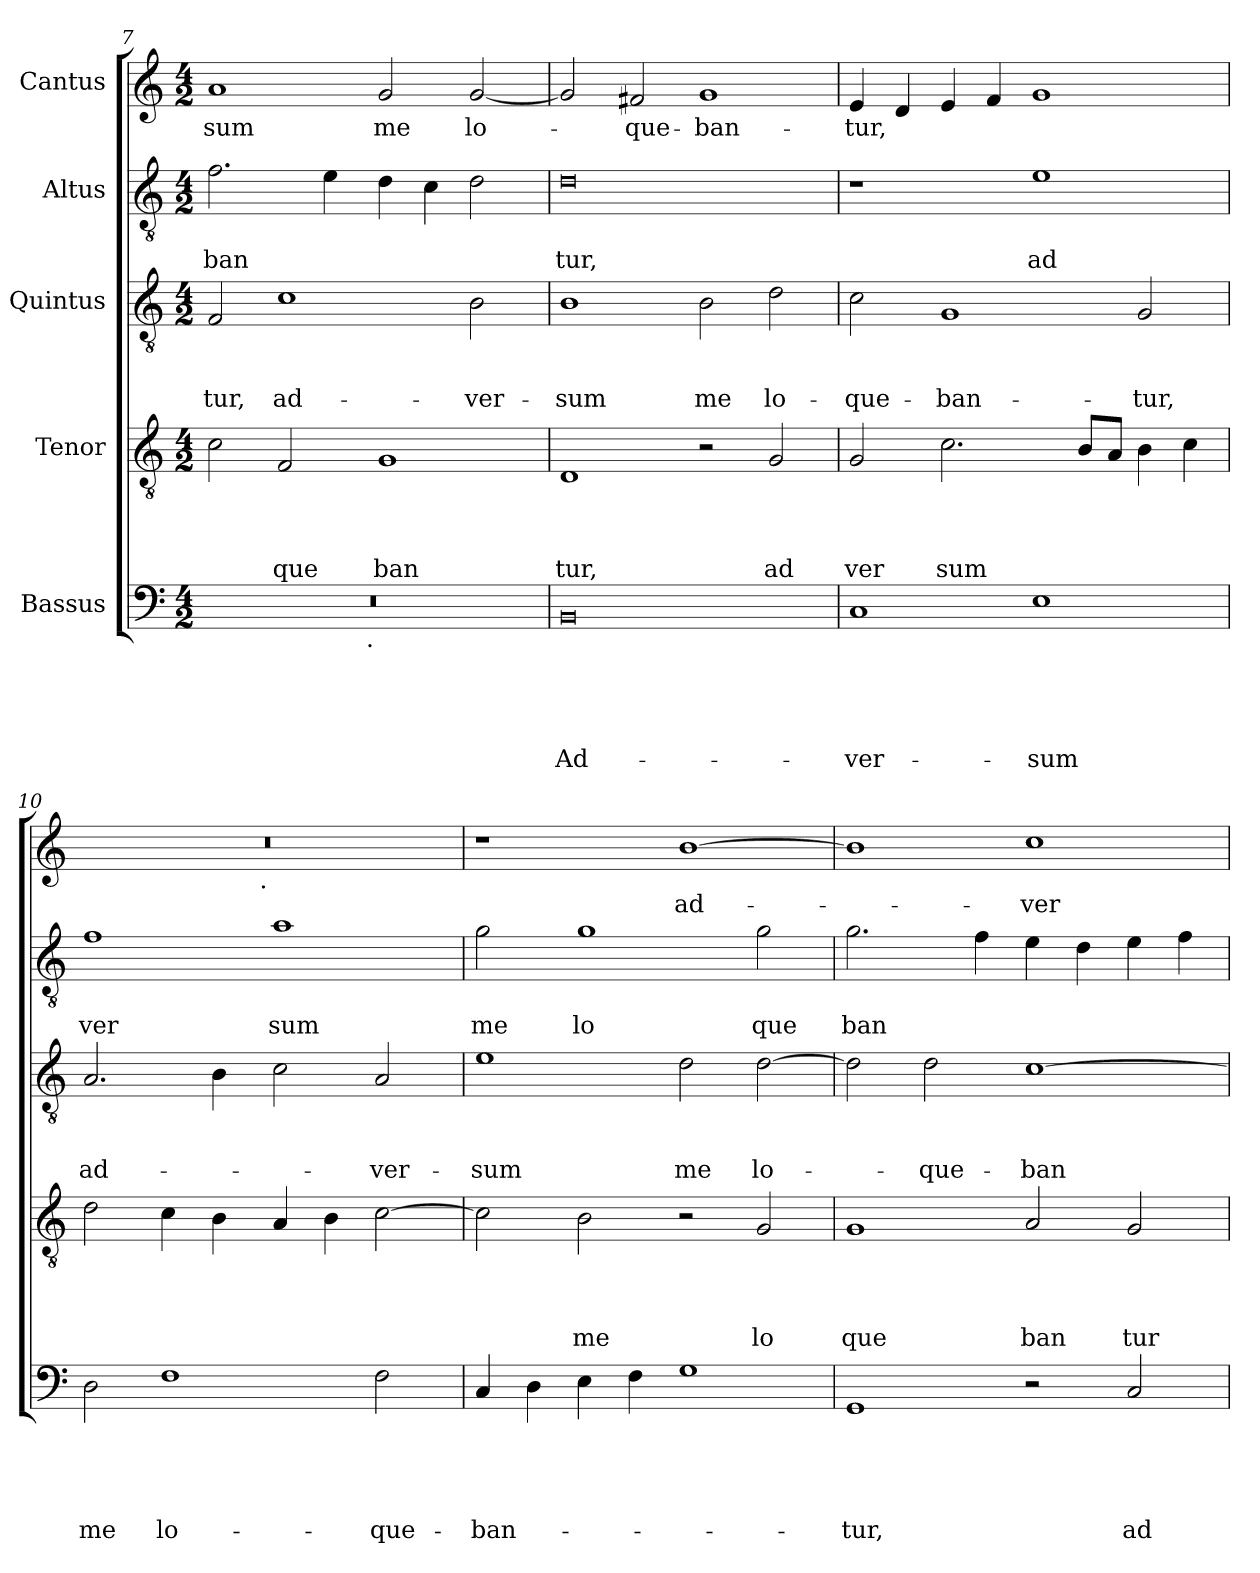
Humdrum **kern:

**kern	**text	**text	**text	**text	**text	**kern	**text	**text	**text	**text	**kern	**text	**text	**text	**kern	**text	**text	**kern	**text
*part5	*part5	*part5	*part5	*part5	*part5	*part4	*part4	*part4	*part4	*part4	*part3	*part3	*part3	*part3	*part2	*part2	*part2	*part1	*part1
*staff5	*staff5	*staff5	*staff5	*staff5	*staff5	*staff4	*staff4	*staff4	*staff4	*staff4	*staff3	*staff3	*staff3	*staff3	*staff2	*staff2	*staff2	*staff1	*staff1
*I"Bassus	*	*	*	*	*	*I"Tenor	*	*	*	*	*I"Quintus	*	*	*	*I"Altus	*	*	*I"Cantus	*
!!LO:LB:g=z
*clefF4	*	*	*	*	*	*clefGv2	*	*	*	*	*clefGv2	*	*	*	*clefGv2	*	*	*clefG2	*
*k[]	*	*	*	*	*	*k[]	*	*	*	*	*k[]	*	*	*	*k[]	*	*	*k[]	*
*C:	*	*	*	*	*	*C:	*	*	*	*	*C:	*	*	*	*C:	*	*	*C:	*
*M4/2	*	*	*	*	*	*M4/2	*	*	*	*	*M4/2	*	*	*	*M4/2	*	*	*M4/2	*
=7	=7	=7	=7	=7	=7	=7	=7	=7	=7	=7	=7	=7	=7	=7	=7	=7	=7	=7	=7
!	!	!	!	!	!	!	!	!	!	!	!	!	!	!LO:LY:b	!	!	!LO:LY:b	!	!LO:LY:b
*^	*	*	*	*	*	*	*	*	*	*	*	*	*	*	*	*	*	*	*
0r	2ryy	.	.	.	.	.	2c\	.	.	.	.	2F/	.	.	-tur,	2.f\	.	ban	1a	sum
!	!	!	!	!	!	!	!	!	!	!	!LO:LY:b	!	!	!	!LO:LY:b	!	!	!	!	!
.	4...ryy	.	.	.	.	.	2F/	.	.	.	que	1c	.	.	ad-	.	.	.	.	.
.	.	.	.	.	.	.	.	.	.	.	.	.	.	.	.	4e\	.	.	.	.
!	!LO:TX:b:t=.	!	!	!	!	!	!	!	!	!	!	!	!	!	!	!	!	!	!	!
.	1ryy	.	.	.	.	.	.	.	.	.	.	.	.	.	.	.	.	.	.	.
!	!	!	!	!	!	!	!	!	!	!	!LO:LY:b	!	!	!	!	!	!	!	!	!LO:LY:b
.	.	.	.	.	.	.	1G	.	.	.	ban	.	.	.	.	4d\	.	.	2g/	me
.	.	.	.	.	.	.	.	.	.	.	.	.	.	.	.	4c\	.	.	.	.
!	!	!	!	!	!	!	!	!	!	!	!	!	!	!	!LO:LY:b	!	!	!	!	!LO:LY:b
.	.	.	.	.	.	.	.	.	.	.	.	2B\	.	.	-ver-	2d\	.	.	[<2g/	lo-
.	32ryy	.	.	.	.	.	.	.	.	.	.	.	.	.	.	.	.	.	.	.
=8	=8	=8	=8	=8	=8	=8	=8	=8	=8	=8	=8	=8	=8	=8	=8	=8	=8	=8	=8	=8
!	!	!	!	!	!	!LO:LY:b	!	!	!	!	!LO:LY:b	!	!	!	!LO:LY:b	!	!	!LO:LY:b	!	!
*v	*v	*	*	*	*	*	*	*	*	*	*	*	*	*	*	*	*	*	*	*
0BB	.	.	.	.	Ad-	1D	.	.	.	tur,	1B	.	.	-sum	0d	.	tur,	2g/]	.
!	!	!	!	!	!	!	!	!	!	!	!	!	!	!	!	!	!	!	!LO:LY:b
.	.	.	.	.	.	.	.	.	.	.	.	.	.	.	.	.	.	2f#X/	-que-
!	!	!	!	!	!	!	!	!	!	!	!	!	!	!LO:LY:b	!	!	!	!	!LO:LY:b
.	.	.	.	.	.	2r	.	.	.	.	2B\	.	.	me	.	.	.	1g	-ban-
!	!	!	!	!	!	!	!	!	!	!LO:LY:b	!	!	!	!LO:LY:b	!	!	!	!	!
.	.	.	.	.	.	2G/	.	.	.	ad	2d\	.	.	lo-	.	.	.	.	.
=9	=9	=9	=9	=9	=9	=9	=9	=9	=9	=9	=9	=9	=9	=9	=9	=9	=9	=9	=9
!	!	!	!	!	!LO:LY:b	!	!	!	!	!LO:LY:b	!	!	!	!LO:LY:b	!	!	!	!	!LO:LY:b
1C	.	.	.	.	-ver-	2G/	.	.	.	ver	2c\	.	.	-que-	1r	.	.	4e/	-tur,
.	.	.	.	.	.	.	.	.	.	.	.	.	.	.	.	.	.	4d/	.
!	!	!	!	!	!	!	!	!	!	!LO:LY:b	!	!	!	!LO:LY:b	!	!	!	!	!
.	.	.	.	.	.	2.c\	.	.	.	sum	1G	.	.	-ban-	.	.	.	4e/	.
.	.	.	.	.	.	.	.	.	.	.	.	.	.	.	.	.	.	4f/	.
!	!	!	!	!	!LO:LY:b	!	!	!	!	!	!	!	!	!	!	!	!LO:LY:b	!	!
1E	.	.	.	.	-sum	.	.	.	.	.	.	.	.	.	1e	.	ad	1g	.
.	.	.	.	.	.	8B/L	.	.	.	.	.	.	.	.	.	.	.	.	.
.	.	.	.	.	.	8A/J	.	.	.	.	.	.	.	.	.	.	.	.	.
!	!	!	!	!	!	!	!	!	!	!	!	!	!	!LO:LY:b	!	!	!	!	!
.	.	.	.	.	.	4B\	.	.	.	.	2G/	.	.	-tur,	.	.	.	.	.
.	.	.	.	.	.	4c\	.	.	.	.	.	.	.	.	.	.	.	.	.
=10	=10	=10	=10	=10	=10	=10	=10	=10	=10	=10	=10	=10	=10	=10	=10	=10	=10	=10	=10
!	!	!	!	!	!LO:LY:b	!	!	!	!	!	!	!	!	!LO:LY:b	!	!	!LO:LY:b	!	!
*	*	*	*	*	*	*	*	*	*	*	*	*	*	*	*	*	*	*^	*
2D\	.	.	.	.	me	2d\	.	.	.	.	2.A/	.	.	ad-	1f	.	ver	0r	2ryy	.
!	!	!	!	!	!LO:LY:b	!	!	!	!	!	!	!	!	!	!	!	!	!	!	!
1F	.	.	.	.	lo-	4c\	.	.	.	.	.	.	.	.	.	.	.	.	4...ryy	.
.	.	.	.	.	.	4B\	.	.	.	.	4B\	.	.	.	.	.	.	.	.	.
!	!	!	!	!	!	!	!	!	!	!	!	!	!	!	!	!	!	!	!LO:TX:b:t=.	!
.	.	.	.	.	.	.	.	.	.	.	.	.	.	.	.	.	.	.	1ryy	.
!	!	!	!	!	!	!	!	!	!	!	!	!	!	!	!	!	!LO:LY:b	!	!	!
.	.	.	.	.	.	4A/	.	.	.	.	2c\	.	.	.	1a	.	sum	.	.	.
.	.	.	.	.	.	4B\	.	.	.	.	.	.	.	.	.	.	.	.	.	.
!	!	!	!	!	!LO:LY:b	!	!	!	!	!	!	!	!	!LO:LY:b	!	!	!	!	!	!
2F\	.	.	.	.	-que-	[>2c\	.	.	.	.	2A/	.	.	-ver-	.	.	.	.	.	.
.	.	.	.	.	.	.	.	.	.	.	.	.	.	.	.	.	.	.	32ryy	.
=11	=11	=11	=11	=11	=11	=11	=11	=11	=11	=11	=11	=11	=11	=11	=11	=11	=11	=11	=11	=11
!	!	!	!	!	!LO:LY:b	!	!	!	!	!	!	!	!	!LO:LY:b	!	!	!LO:LY:b	!	!	!
*	*	*	*	*	*	*	*	*	*	*	*	*	*	*	*	*	*	*v	*v	*
4C/	.	.	.	.	-ban-	2c\]	.	.	.	.	1e	.	.	-sum	2g\	.	me	1r	.
4D\	.	.	.	.	.	.	.	.	.	.	.	.	.	.	.	.	.	.	.
!	!	!	!	!	!	!	!	!	!	!LO:LY:b	!	!	!	!	!	!	!LO:LY:b	!	!
4E\	.	.	.	.	.	2B\	.	.	.	me	.	.	.	.	1g	.	lo	.	.
4F\	.	.	.	.	.	.	.	.	.	.	.	.	.	.	.	.	.	.	.
!	!	!	!	!	!	!	!	!	!	!	!	!	!	!LO:LY:b	!	!	!	!	!LO:LY:b
1G	.	.	.	.	.	2r	.	.	.	.	2d\	.	.	me	.	.	.	[>1b	ad-
!	!	!	!	!	!	!	!	!	!	!LO:LY:b	!	!	!	!LO:LY:b	!	!	!LO:LY:b	!	!
.	.	.	.	.	.	2G/	.	.	.	lo	[>2d\	.	.	lo-	2g\	.	que	.	.
=12	=12	=12	=12	=12	=12	=12	=12	=12	=12	=12	=12	=12	=12	=12	=12	=12	=12	=12	=12
!	!	!	!	!	!LO:LY:b	!	!	!	!	!LO:LY:b	!	!	!	!	!	!	!LO:LY:b	!	!
1GG	.	.	.	.	-tur,	1G	.	.	.	que	2d\]	.	.	.	2.g\	.	ban	1b]	.
!	!	!	!	!	!	!	!	!	!	!	!	!	!	!LO:LY:b	!	!	!	!	!
.	.	.	.	.	.	.	.	.	.	.	2d\	.	.	-que-	.	.	.	.	.
.	.	.	.	.	.	.	.	.	.	.	.	.	.	.	4f\	.	.	.	.
!	!	!	!	!	!	!	!	!	!	!LO:LY:b	!	!	!	!LO:LY:b	!	!	!	!	!LO:LY:b
2r	.	.	.	.	.	2A/	.	.	.	ban	[>1c	.	.	-ban-	4e\	.	.	1cc	-ver-
.	.	.	.	.	.	.	.	.	.	.	.	.	.	.	4d\	.	.	.	.
!	!	!	!	!	!LO:LY:b	!	!	!	!	!LO:LY:b	!	!	!	!	!	!	!	!	!
2C/	.	.	.	.	ad-	2G/	.	.	.	tur	.	.	.	.	4e\	.	.	.	.
.	.	.	.	.	.	.	.	.	.	.	.	.	.	.	4f\	.	.	.	.
=	=	=	=	=	=	=	=	=	=	=	=	=	=	=	=	=	=	=	=
*-	*-	*-	*-	*-	*-	*-	*-	*-	*-	*-	*-	*-	*-	*-	*-	*-	*-	*-	*-
